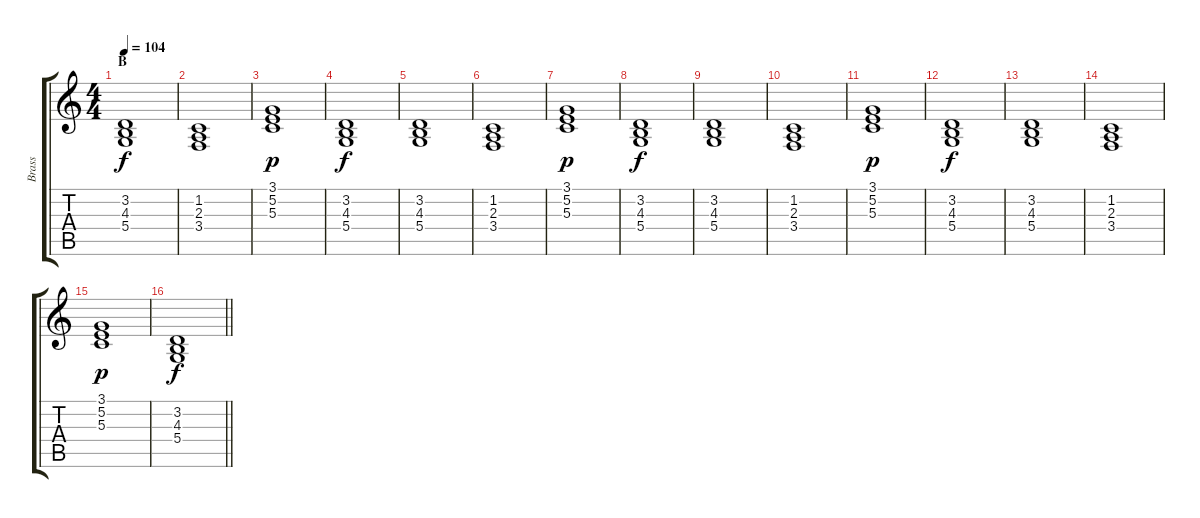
\track ("Brass" "Brass") {instrument synthbrass1}
\staff {score tabs}
\tuning (E4 B3 G3 D3 A2 D2) {hide}
\ts (4 4)
\section ("" "B")
\tempo 104
\clef g2
\ks c
(3.2 4.3 5.4).1{dy f volume 7 instrument pad8sweep} |
(1.2 2.3 3.4).1 |
(3.1 5.2 5.3).1{dy p} |
(3.2 4.3 5.4).1{dy f} |
(3.2 4.3 5.4).1 |
(1.2 2.3 3.4).1 |
(3.1 5.2 5.3).1{dy p} |
(3.2 4.3 5.4).1{dy f} |
(3.2 4.3 5.4).1{volume 7 instrument pad8sweep} |
(1.2 2.3 3.4).1 |
(3.1 5.2 5.3).1{dy p} |
(3.2 4.3 5.4).1{dy f} |
(3.2 4.3 5.4).1 |
(1.2 2.3 3.4).1 |
(3.1 5.2 5.3).1{dy p} |
\barLineRight lightlight
(3.2 4.3 5.4).1{dy f}
